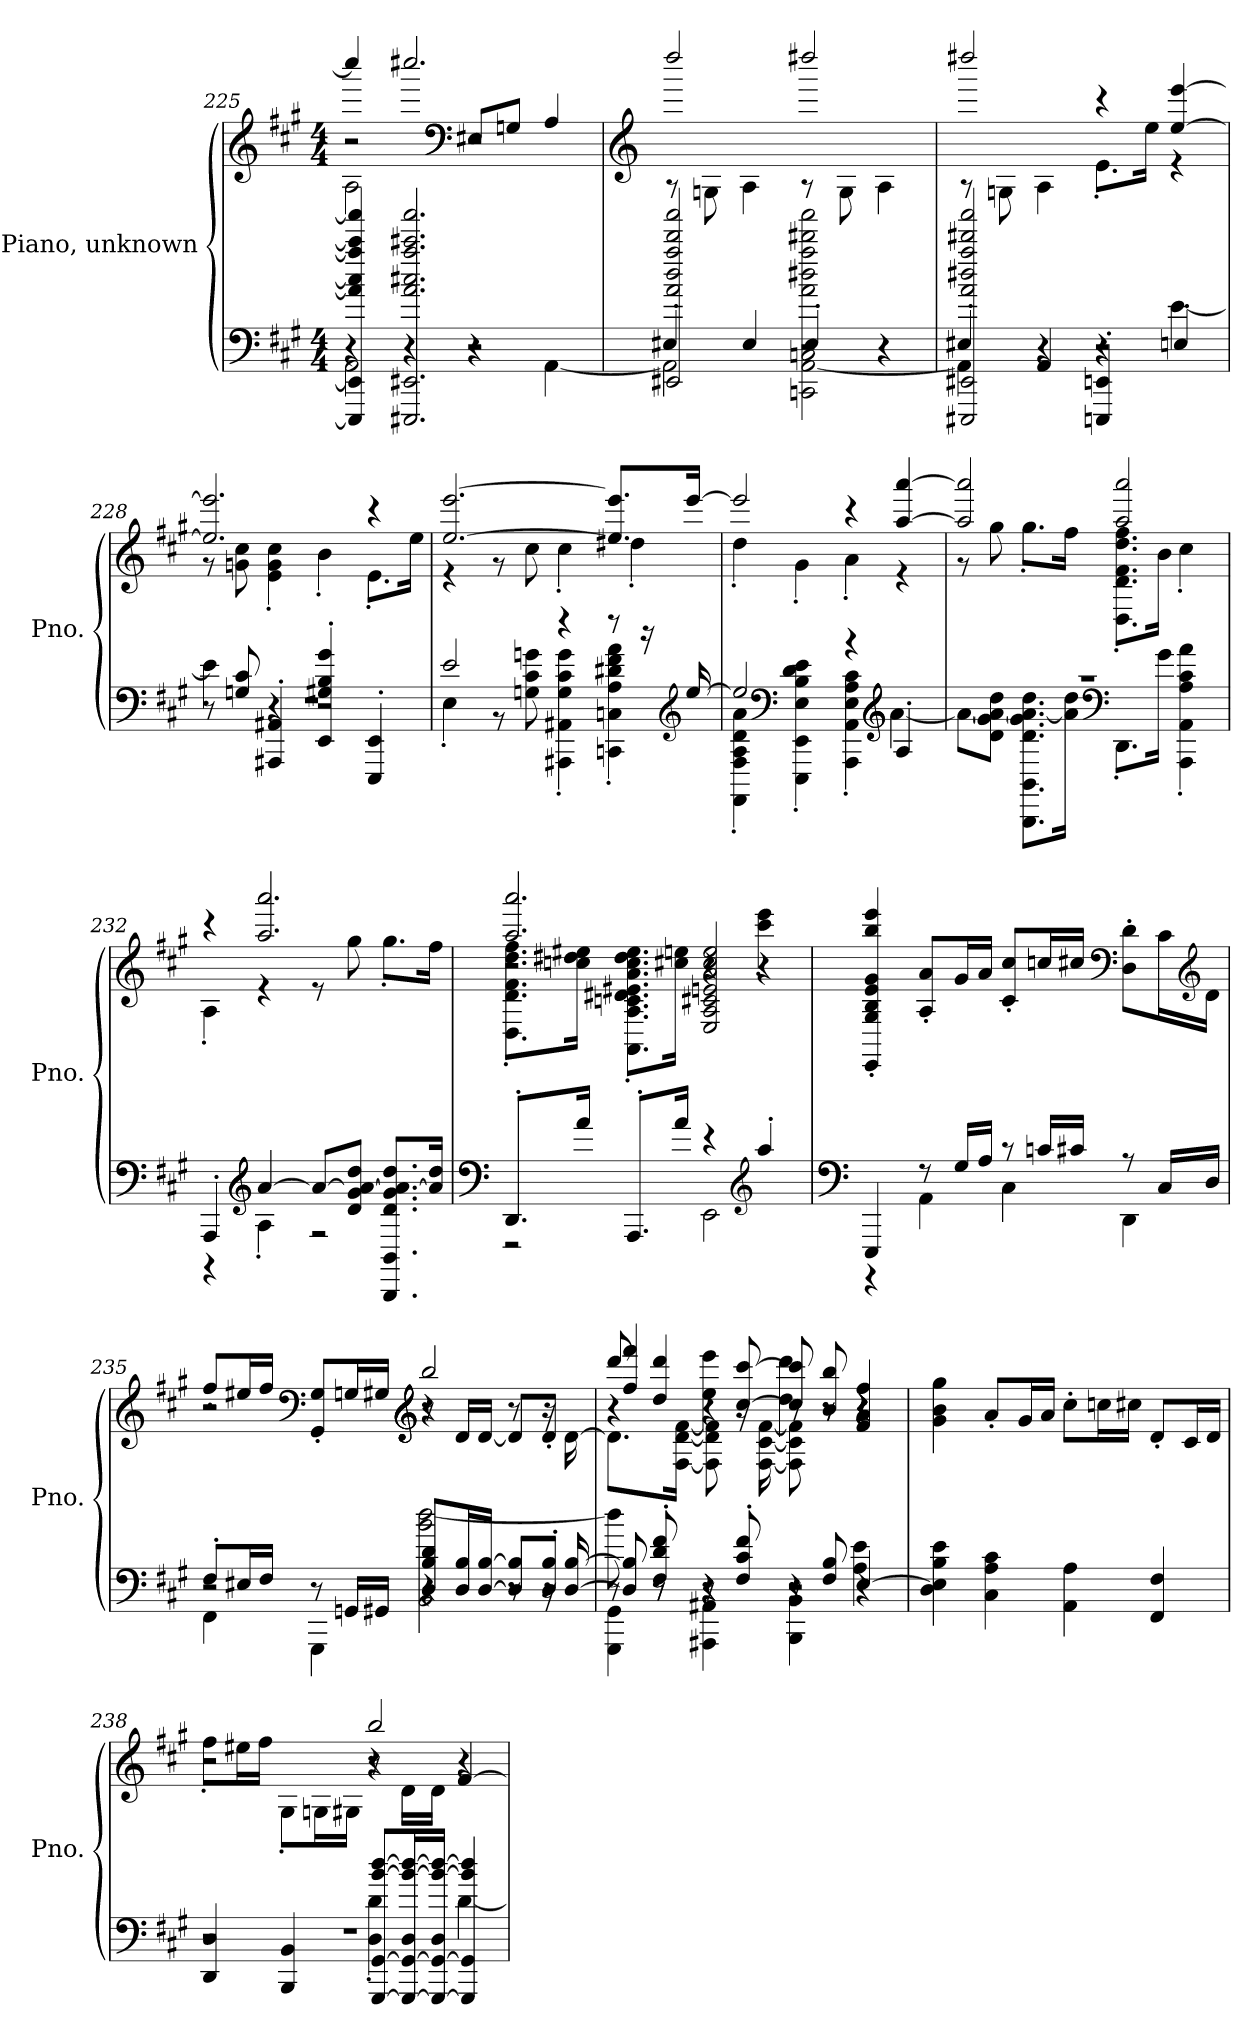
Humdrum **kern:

**kern	**kern
*part1	*part1
*staff2	*staff1
*I"Piano, unknown	*
*I'Pno.	*
!!LO:LB:g=z
*clefF4	*clefG2
*k[f#c#g#]	*k[f#c#g#]
*M4/4	*M4/4
=225	=225
*^	*^
*	*^	*	*^
4r	2AA\	4EEE#/] 4EE#/] 4a/] 4cc/] 4aa/] 4ccc/] 4aaa/]	4cccc/]	2A\	2r
2.EEE#X/ 2.EE#X/ 2.a/ 2.cc#X/ 2.aa/ 2.ccc#X/ 2.aaa/	.	4r	2.cccc#X/	.	.
*	*	*	*clefF4	*	*
.	4r	2r	.	2r	8E#X/L
.	.	.	.	.	8Gn/J
.	[4AA\	.	.	.	4A/
*	*	*	*v	*v	*v
=226	=226	=226	=226
*	*	*	*clefG2
*	*	*	*^
2EE#X/ 2a/ 2dd/ 2aa/ 2ddd/ 2aaa/	2AA\]	4E#X'/	2dddd/	8r
.	.	.	.	8Gn\
.	.	4E#/	.	4A\
2r	2CCn\ [2AA\ 2Cn\ 2a\ 2dd#X\ 2aa\ 2ddd#X\ 2aaa\	4E#'/	2dddd#X/	8r
.	.	.	.	8G\
.	.	4r	.	4A\
=227	=227	=227	=227	=227
2EEE#X/ 2EE#X/ 2a/ 2dd#X/ 2aa/ 2ddd#X/ 2aaa/	4AA\]	4E#X'/	2dddd#X/	8r
.	.	.	.	8Gn\
.	4r	4AA/	.	4A\
2r	4r	4EEEn/' 4EEn/'	4r	8.e'\L
.	.	.	.	16ee\Jk
.	[4e\	4En'/	[4ee/ [4eee/	4r
!!LO:LB:g=z	!!
=228	=228	=228	=228	=228
1r	4e\]	8r	2.ee/] 2.eee/]	8r
.	.	8Gn/ 8c#/	.	8gn\ 8cc#\
.	4r	4AAA#X/' 4AA#X/'	.	4e\' 4g\' 4cc#\'
.	2r	4EE/' 4G#X/' 4B/' 4g#/'	.	4b'\
.	.	4EEE/' 4EE/'	4r	8.e'\L
.	.	.	.	16ee\Jk
*	*v	*v	*	*
=229	=229	=229	=229
2e/	4E'\	[2.ee/ [2.eee/	4r
.	8r	.	8r
.	8Gn\ 8c#\ 8gn\	.	8cc#\
4r	4AAA#X\' 4AA#X\' 4G\' 4c#\' 4g\'	.	4cc#'\
8r	4CCn\' 4Cn\' 4A\' 4d#X\' 4f#\' 4a\'	8.ee/] 8.eee/]L	4dd#X'\
16r	.	.	.
*clefG2	*	*	*
[16ee/	.	[16eee/Jk	.
=230	=230	=230	=230
2ee/]	4FF#\' 4F#\' 4A\' 4d\' 4a\'	2eee/]	4dd'\
*clefF4	*	*	*
.	4EEE\' 4EE\' 4E\' 4B\' 4d\' 4e\'	.	4g#'\
4r	4AAA\' 4AA\' 4E\' 4A\' 4c#\'	4r	4a'\
*clefG2	*	*	*
4A'/	[4a\	[4aa/ [4aaa/	4r
!!LO:LB:g=z	!!
=231	=231	=231	=231
1r	8a\L_	2aa/] 2aaa/]	8r
.	8d\ 8g#\ 8a\_ 8dd\J	.	8gg#\
.	8.BBB\ 8.BB\ 8.d\ 8.g#\ 8.a\_ 8.dd\L	.	8.gg#'\L
.	16a\] 16dd\Jk	.	16ff#\Jk
*clefF4	*	*	*
.	8.DD'\L	2aa/ 2aaa/	8.D\' 8.d\' 8.f#\' 8.dd\' 8.ff#\'L
.	16g#\Jk	.	16b\Jk
.	4AAA\' 4AA\' 4A\' 4c#\' 4a\'	.	4cc#'\
=232	=232	=232	=232
4AAA'/	4r	4r	4A'\
*clefG2	*	*	*
[4a/	4A'\	2.aa/ 2.aaa/	4r
8a/L_	2r	.	8r
8d/ 8g#/ 8a/_ 8dd/J	.	.	8gg#\
8.BBB/ 8.BB/ 8.d/ 8.g#/ 8.a/_ 8.dd/L	.	.	8.gg#'\L
16a/] 16dd/Jk	.	.	16ff#\Jk
*	*	*v	*v
=233	=233	=233
*clefF4	*	*
*	*	*^
*	*	*	*^
8.DD'/L	2r	2.aa/ 2.aaa/	8.D\' 8.d\' 8.f#\' 8.dd\' 8.ff#\'L	2r
16a/Jk	.	.	16ccn\ 16dd#X\ 16ee#X\Jk	.
8.AAA'/L	.	.	8.AA\' 8.A\' 8.cn\' 8.d#X\' 8.e#X\' 8.a\' 8.cc\' 8.dd#\' 8.ee#\'L	.
16a/Jk	.	.	16cc#X\ 16een\Jk	.
4r	2EE\	.	4r	2E/ 2A/ 2c#X/ 2en/ 2a/ 2cc#/ 2ee/
*clefG2	*	*	*	*
4aa'/	.	4r	4ccc#\' 4eee\'	.
*	*	*v	*v	*v
!!LO:PB:g=z
=234	=234	=234
*clefF4	*	*
4EEE/	4r	4EE/' 4G#/' 4B/' 4e/' 4g#/' 4bb/' 4eee/'
8r	4AA\	8A/' 8a/'L
16G#/LL	.	16g#/L
16A/JJ	.	16a/JJ
8r	4C#\	8c#/' 8cc#/'L
16cn/LL	.	16ccn/L
16c#X/JJ	.	16cc#X/JJ
*	*	*clefF4
8r	4DD\	8D\' 8d\'L
16C#/LL	.	16c#\L
*	*	*clefG2
16D/JJ	.	16d\JJ
=235	=235	=235
*	*^	*^
*	*	*	*	*^
8F#'/L	4FF#\	2r	2r	8ff#'/L	2r
16E#X/L	.	.	.	16ee#X/L	.
16F#/JJ	.	.	.	16ff#/JJ	.
*	*	*	*clefF4	*	*
8r	4GGG#\	.	.	8GG#/' 8G#/'L	.
16GGn/LL	.	.	.	16Gn/L	.
16GG#X/JJ	.	.	.	16G#X/JJ	.
*	*	*	*clefG2	*	*
8D/ 8B/ 8d/L	2BB\ 2b\ [2dd\	4r	2bb/	8r	4r
16D/ 16B/L	.	.	.	16d/LL	.
[16D/ [16B/JJ	.	.	.	[16d/JJ	.
8D/] 8B/]L	.	8r	.	8d/L]	8r
8D/' 8B/'J	.	16r	.	8d'/J	16r
.	.	[16D/ [16B/	.	.	[16d\
!!LO:LB:g=z
=236	=236	=236	=236	=236	=236
*	*	*^	*	*	*^
8r	8dd\]	8D/] 8B/]	4GGG#\ 4GG#\	8ddd/	4r	4ff#/ 4fff#/	8.d\L]
8F#/' 8d/' 8f#/'	8r	8r	.	4dd/ 4ddd/	.	.	.
.	.	.	.	.	.	.	[16F#\ [16d\ [16f#\Jk
8r	4r	4r	4AAA#X\ 4AA#X\	.	4ee\ 4eee\	4r	8F#\] 8d\] 8f#\]
8F#/' 8c#/' 8f#/'	.	.	.	[8cc#/ [8ccc#/	.	.	16r
.	.	.	.	.	.	.	[16F#\ [16c#\ [16f#\
8r	4r	2r	4BBB\ 4BB\	8cc#/] 8ccc#/]	4dd\ 4ddd\	8r	8F#\] 8c#\] 8f#\]
8F#/ 8B/	.	.	.	8r	.	8b/ 8bb/	8r
[4E/	4A\ 4e\	.	4r	4r	4r	4f#/ 4a/ 4ff#/	4r
*v	*v	*v	*v	*	*	*	*
*	*v	*v	*v	*v
=237	=237
4D\ 4E\] 4B\ 4e\	4g#\ 4b\ 4gg#\
4C#\ 4A\ 4c#\	8a'/L
.	16g#/L
.	16a/JJ
4AA\ 4A\	8cc#'\L
.	16ccn\L
.	16cc#X\JJ
4FF#/ 4F#/	8d'/L
.	16c#/L
.	16d/JJ
=238	=238
*^	*^
*	*^	*	*^
1r	2r	4DD/ 4D/	2r	8ff#'\L	2r
.	.	.	.	16ee#X\L	.
.	.	.	.	16ff#\JJ	.
.	.	4BBB/ 4BB/	.	8G#'\L	.
.	.	.	.	16Gn\L	.
.	.	.	.	16G#X\JJ	.
.	4D\' 4d\'	[8GGG#/ [8GG#/ [8b/ [8dd/L	2bb/	8r	4r
.	.	16GGG#/_ 16GG#/_ 16D/ 16b/_ 16dd/_L	.	16d\LL	.
.	.	16GGG#/_ 16GG#/_ 16D/ 16b/_ 16dd/_JJ	.	16d\JJ	.
.	[4d\	4GGG#/] 4GG#/] 4b/] 4dd/]	.	4r	[4f#/
*v	*v	*v	*	*	*
*	*v	*v	*v
=	=
*-	*-
